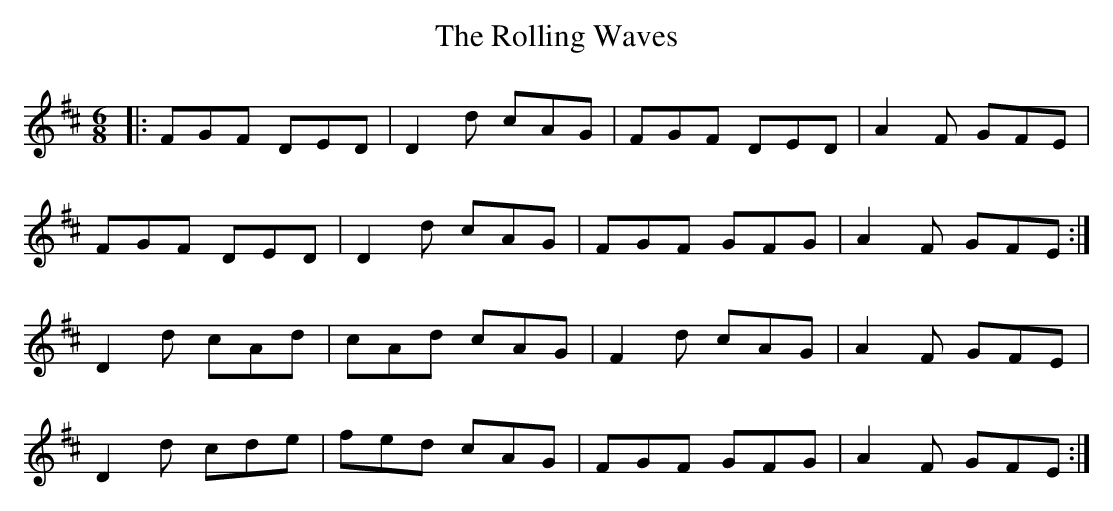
X:1
T: The Rolling Waves
M: 6/8
L: 1/8
K: Dmaj
|:FGF DED|D2d cAG|FGF DED|A2F GFE|
FGF DED|D2d cAG|FGF GFG|A2F GFE:|
D2d cAd|cAd cAG|F2d cAG|A2F GFE|
D2d cde|fed cAG|FGF GFG|A2F GFE:|
